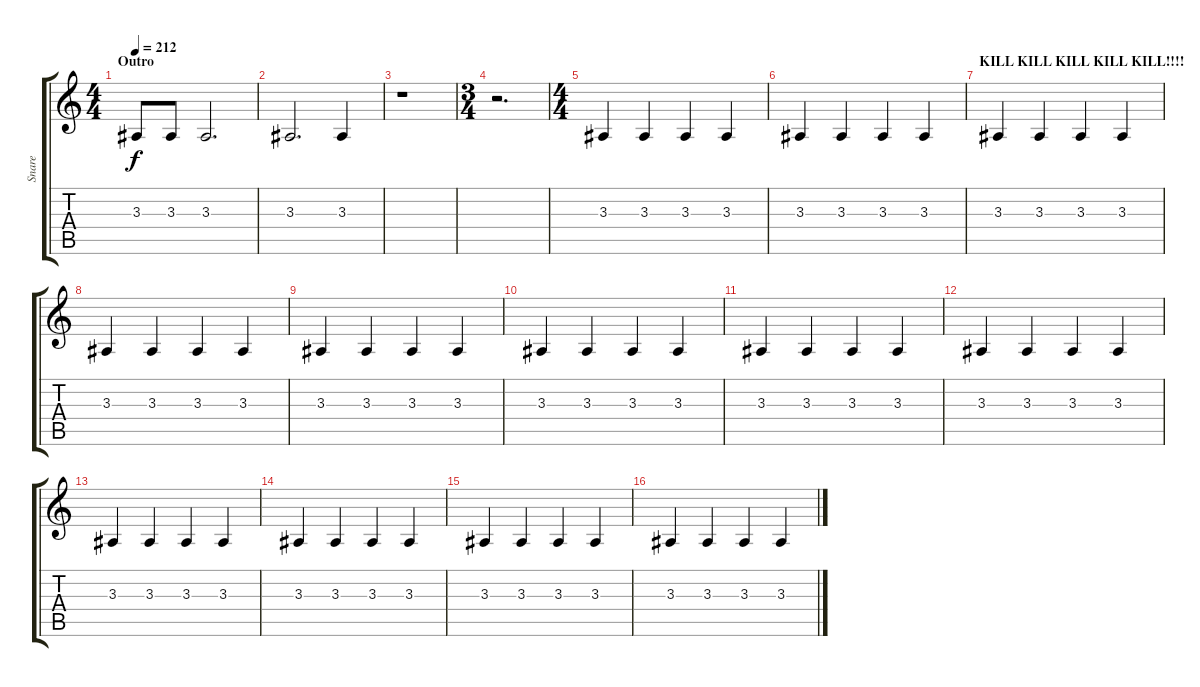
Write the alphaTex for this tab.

\track ("Snare" "Snare") {instrument timpani}
\staff {score tabs}
\tuning (E4 B3 G3 D3 A2 E2) {hide}
\ts (4 4)
\section ("" "Outro")
\tempo 212
\clef g2
\ks c
3.3{t}.8{dy f} 3.3.8 3.3.2{d} |
3.3.2{d} 3.3.4 |
r.1 |
\ts (3 4)
r.2{d} |
\ts (4 4)
3.3.4 3.3.4 3.3.4 3.3.4 |
3.3.4 3.3.4 3.3.4 3.3.4 |
\section ("" "KILL KILL KILL KILL KILL!!!!")
3.3.4 3.3.4 3.3.4 3.3.4 |
3.3.4 3.3.4 3.3.4 3.3.4 |
3.3.4 3.3.4 3.3.4 3.3.4 |
3.3.4 3.3.4 3.3.4 3.3.4 |
3.3.4 3.3.4 3.3.4 3.3.4 |
3.3.4 3.3.4 3.3.4 3.3.4 |
3.3.4 3.3.4 3.3.4 3.3.4 |
3.3.4 3.3.4 3.3.4 3.3.4 |
3.3.4 3.3.4 3.3.4 3.3.4 |
3.3.4 3.3.4 3.3.4 3.3.4
